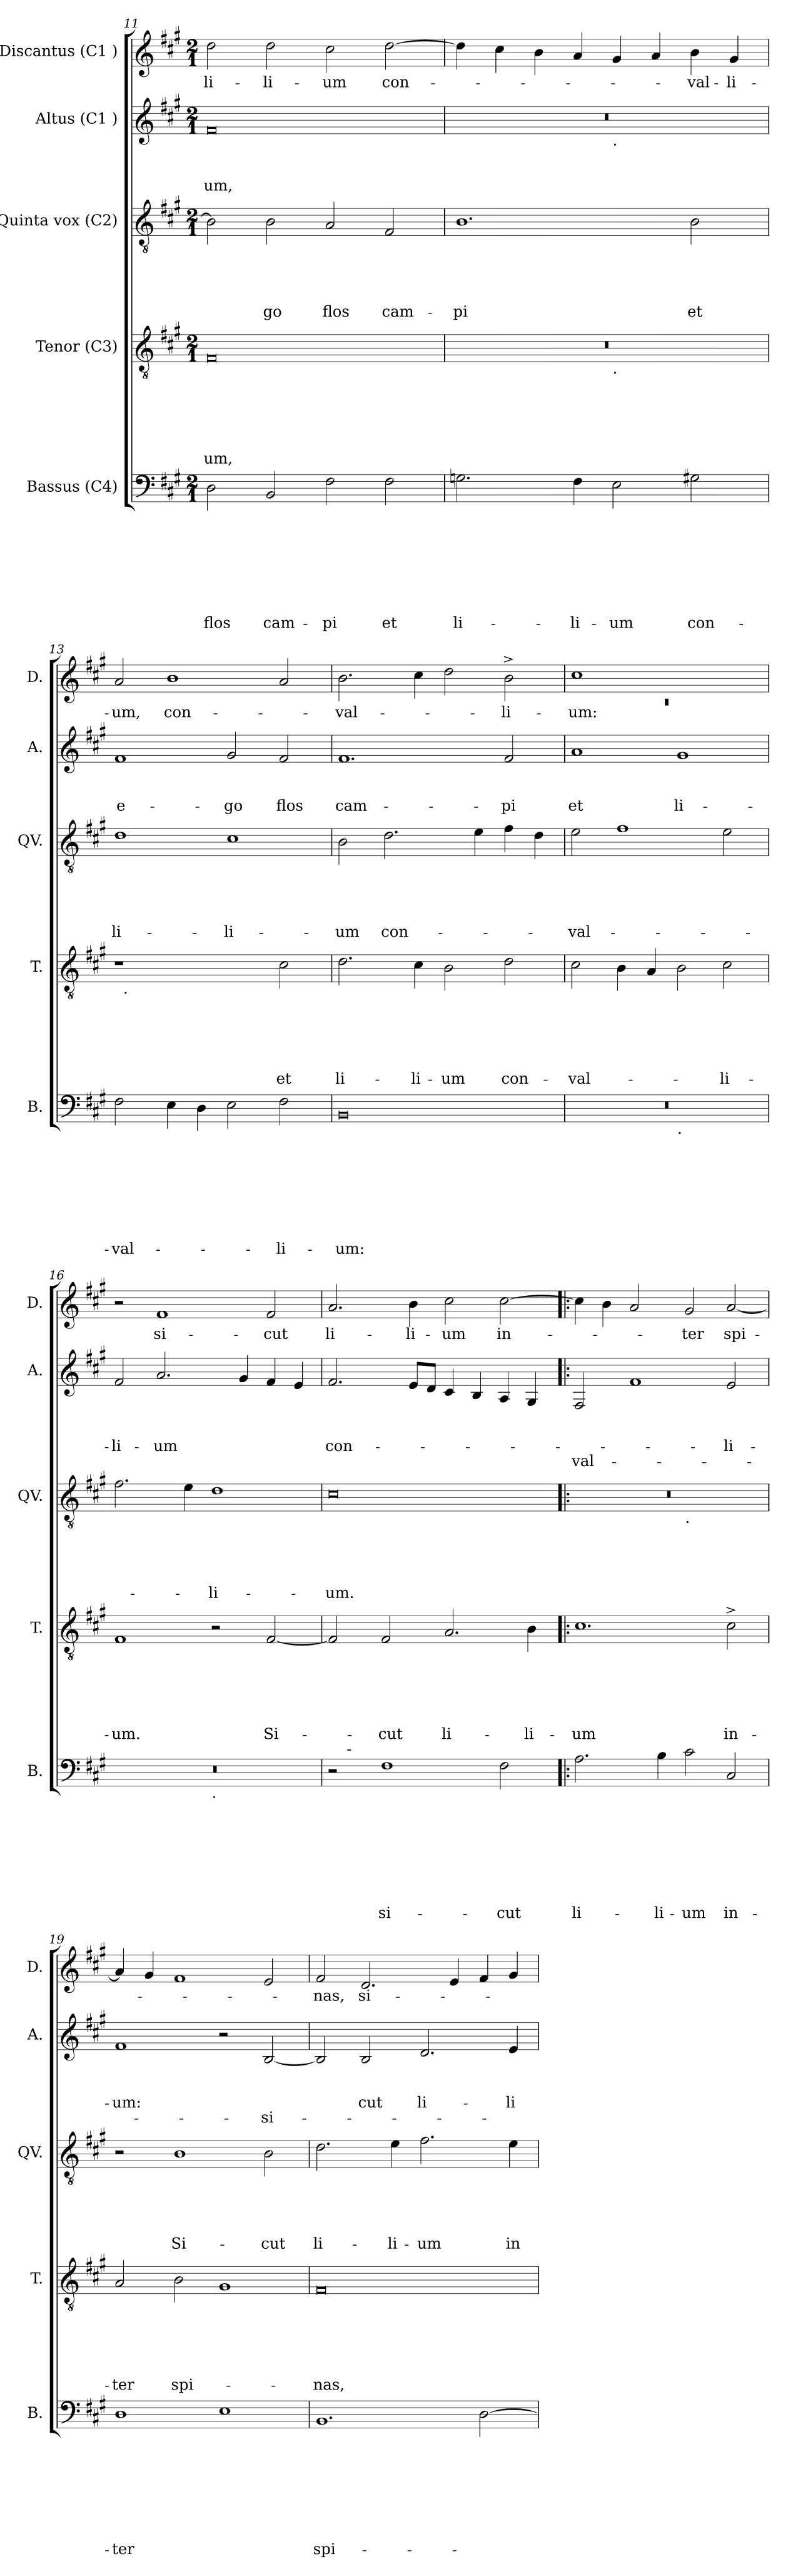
**kern	**text	**text	**text	**text	**text	**text	**text	**text	**kern	**text	**text	**text	**text	**text	**text	**kern	**text	**text	**text	**text	**text	**kern	**text	**text	**text	**text	**kern	**text
*part5	*part5	*part5	*part5	*part5	*part5	*part5	*part5	*part5	*part4	*part4	*part4	*part4	*part4	*part4	*part4	*part3	*part3	*part3	*part3	*part3	*part3	*part2	*part2	*part2	*part2	*part2	*part1	*part1
*staff5	*staff5	*staff5	*staff5	*staff5	*staff5	*staff5	*staff5	*staff5	*staff4	*staff4	*staff4	*staff4	*staff4	*staff4	*staff4	*staff3	*staff3	*staff3	*staff3	*staff3	*staff3	*staff2	*staff2	*staff2	*staff2	*staff2	*staff1	*staff1
*I"Bassus (C4)	*	*	*	*	*	*	*	*	*I"Tenor (C3)	*	*	*	*	*	*	*I"Quinta vox (C2)	*	*	*	*	*	*I"Altus (C1 )	*	*	*	*	*I"Discantus (C1 )	*
*I'B.	*	*	*	*	*	*	*	*	*I'T.	*	*	*	*	*	*	*I'QV.	*	*	*	*	*	*I'A.	*	*	*	*	*I'D.	*
*clefF4	*	*	*	*	*	*	*	*	*clefGv2	*	*	*	*	*	*	*clefGv2	*	*	*	*	*	*clefG2	*	*	*	*	*clefG2	*
*k[f#c#g#]	*	*	*	*	*	*	*	*	*k[f#c#g#]	*	*	*	*	*	*	*k[f#c#g#]	*	*	*	*	*	*k[f#c#g#]	*	*	*	*	*k[f#c#g#]	*
*A:	*	*	*	*	*	*	*	*	*A:	*	*	*	*	*	*	*A:	*	*	*	*	*	*A:	*	*	*	*	*A:	*
*M2/1	*	*	*	*	*	*	*	*	*M2/1	*	*	*	*	*	*	*M2/1	*	*	*	*	*	*M2/1	*	*	*	*	*M2/1	*
=11	=11	=11	=11	=11	=11	=11	=11	=11	=11	=11	=11	=11	=11	=11	=11	=11	=11	=11	=11	=11	=11	=11	=11	=11	=11	=11	=11	=11
!	!	!	!	!	!	!	!	!LO:LY:b	!	!	!	!	!	!	!LO:LY:b	!	!	!	!	!	!	!	!	!	!LO:LY:b	!	!	!LO:LY:b
2D\	.	.	.	.	.	.	.	flos	0F#	.	.	.	.	.	-um,	2B\]	.	.	.	.	.	0f#	.	.	um,	.	2dd\	li-
!	!	!	!	!	!	!	!	!LO:LY:b	!	!	!	!	!	!	!	!	!	!	!	!	!LO:LY:b	!	!	!	!	!	!	!LO:LY:b
2BB/	.	.	.	.	.	.	.	cam-	.	.	.	.	.	.	.	2B\	.	.	.	.	-go	.	.	.	.	.	2dd\	-li-
!	!	!	!	!	!	!	!	!LO:LY:b	!	!	!	!	!	!	!	!	!	!	!	!	!LO:LY:b	!	!	!	!	!	!	!LO:LY:b
2F#\	.	.	.	.	.	.	.	-pi	.	.	.	.	.	.	.	2A/	.	.	.	.	flos	.	.	.	.	.	2cc#\	-um
!	!	!	!	!	!	!	!	!LO:LY:b	!	!	!	!	!	!	!	!	!	!	!	!	!LO:LY:b	!	!	!	!	!	!	!LO:LY:b
2F#\	.	.	.	.	.	.	.	et	.	.	.	.	.	.	.	2F#/	.	.	.	.	cam-	.	.	.	.	.	[>2dd\	con-
=12	=12	=12	=12	=12	=12	=12	=12	=12	=12	=12	=12	=12	=12	=12	=12	=12	=12	=12	=12	=12	=12	=12	=12	=12	=12	=12	=12	=12
!	!	!	!	!	!	!	!	!LO:LY:b	!	!	!	!	!	!	!	!	!	!	!	!	!LO:LY:b	!	!	!	!	!	!	!
*	*	*	*	*	*	*	*	*	*^	*	*	*	*	*	*	*	*	*	*	*	*	*^	*	*	*	*	*	*
2.G\	.	.	.	.	.	.	.	li-	0r	1ryy	.	.	.	.	.	.	1.B	.	.	.	.	-pi	0r	1ryy	.	.	.	.	4dd\]	.
.	.	.	.	.	.	.	.	.	.	.	.	.	.	.	.	.	.	.	.	.	.	.	.	.	.	.	.	.	4cc#\	.
.	.	.	.	.	.	.	.	.	.	.	.	.	.	.	.	.	.	.	.	.	.	.	.	.	.	.	.	.	4b\	.
!	!	!	!	!	!	!	!	!LO:LY:b	!	!	!	!	!	!	!	!	!	!	!	!	!	!	!	!	!	!	!	!	!	!
4F#\	.	.	.	.	.	.	.	-li-	.	.	.	.	.	.	.	.	.	.	.	.	.	.	.	.	.	.	.	.	4a/	.
!	!	!	!	!	!	!	!	!	!	!	!	!	!	!	!	!	!	!	!	!	!	!	!	!LO:TX:b:t=.	!	!	!	!	!	!
!	!	!	!	!	!	!	!	!	!	!LO:TX:b:t=.	!	!	!	!	!	!	!	!	!	!	!	!	!	!	!	!	!	!	!	!
!	!	!	!	!	!	!	!	!LO:LY:b	!	!	!	!	!	!	!	!	!	!	!	!	!	!	!	!	!	!	!	!	!	!
2E\	.	.	.	.	.	.	.	-um	.	1ryy	.	.	.	.	.	.	.	.	.	.	.	.	.	1ryy	.	.	.	.	4g#/	.
.	.	.	.	.	.	.	.	.	.	.	.	.	.	.	.	.	.	.	.	.	.	.	.	.	.	.	.	.	4a/	.
!	!	!	!	!	!	!	!	!LO:LY:b	!	!	!	!	!	!	!	!	!	!	!	!	!	!LO:LY:b	!	!	!	!	!	!	!	!LO:LY:b
2G#\	.	.	.	.	.	.	.	con-	.	.	.	.	.	.	.	.	2B\	.	.	.	.	et	.	.	.	.	.	.	4b\	-val-
!	!	!	!	!	!	!	!	!	!	!	!	!	!	!	!	!	!	!	!	!	!	!	!	!	!	!	!	!	!	!LO:LY:b
.	.	.	.	.	.	.	.	.	.	.	.	.	.	.	.	.	.	.	.	.	.	.	.	.	.	.	.	.	4g#/	-li-
!!LO:PB:g=z
=13	=13	=13	=13	=13	=13	=13	=13	=13	=13	=13	=13	=13	=13	=13	=13	=13	=13	=13	=13	=13	=13	=13	=13	=13	=13	=13	=13	=13	=13	=13
!	!	!	!	!	!	!	!	!LO:LY:b	!	!	!	!	!	!	!	!	!	!	!	!	!	!LO:LY:b:rj	!	!	!	!	!LO:LY:b:rj	!	!	!LO:LY:b
*	*	*	*	*	*	*	*	*	*	*	*	*	*	*	*	*	*	*	*	*	*	*	*v	*v	*	*	*	*	*	*
2F#\	.	.	.	.	.	.	.	-val-	1r	32ryy	.	.	.	.	.	.	1d	.	.	.	.	li-	1f#	.	.	e-	.	2a/	-um,
!	!	!	!	!	!	!	!	!	!	!LO:TX:b:t=.	!	!	!	!	!	!	!	!	!	!	!	!	!	!	!	!	!	!	!
.	.	.	.	.	.	.	.	.	.	1ryy	.	.	.	.	.	.	.	.	.	.	.	.	.	.	.	.	.	.	.
!	!	!	!	!	!	!	!	!	!	!	!	!	!	!	!	!	!	!	!	!	!	!	!	!	!	!	!	!	!LO:LY:b
4E\	.	.	.	.	.	.	.	.	.	.	.	.	.	.	.	.	.	.	.	.	.	.	.	.	.	.	.	1b	con-
4D\	.	.	.	.	.	.	.	.	.	.	.	.	.	.	.	.	.	.	.	.	.	.	.	.	.	.	.	.	.
!	!	!	!	!	!	!	!	!	!	!	!	!	!	!	!	!	!	!	!	!	!	!LO:LY:b:rj	!	!	!	!LO:LY:b	!	!	!
2E\	.	.	.	.	.	.	.	.	2ryy	.	.	.	.	.	.	.	1c#	.	.	.	.	-li-	2g#/	.	.	-go	.	.	.
.	.	.	.	.	.	.	.	.	.	2ryy	.	.	.	.	.	.	.	.	.	.	.	.	.	.	.	.	.	.	.
!	!	!	!	!	!	!	!	!LO:LY:b	!	!	!	!	!	!	!	!LO:LY:b	!	!	!	!	!	!	!	!	!	!LO:LY:b	!	!	!
2F#\	.	.	.	.	.	.	.	-li-	2c#\	.	.	.	.	.	.	et	.	.	.	.	.	.	2f#/	.	.	flos	.	2a/	.
.	.	.	.	.	.	.	.	.	.	4...ryy	.	.	.	.	.	.	.	.	.	.	.	.	.	.	.	.	.	.	.
=14	=14	=14	=14	=14	=14	=14	=14	=14	=14	=14	=14	=14	=14	=14	=14	=14	=14	=14	=14	=14	=14	=14	=14	=14	=14	=14	=14	=14	=14
!	!	!	!	!	!	!	!	!LO:LY:b	!	!	!	!	!	!	!	!LO:LY:b	!	!	!	!	!	!LO:LY:b	!	!	!	!LO:LY:b	!	!	!LO:LY:b
*	*	*	*	*	*	*	*	*	*v	*v	*	*	*	*	*	*	*	*	*	*	*	*	*	*	*	*	*	*	*
0BB	.	.	.	.	.	.	.	-um:	2.d\	.	.	.	.	.	li-	2B\	.	.	.	.	-um	1.f#	.	.	cam-	.	2.b\	-val-
!	!	!	!	!	!	!	!	!	!	!	!	!	!	!	!	!	!	!	!	!	!LO:LY:b	!	!	!	!	!	!	!
.	.	.	.	.	.	.	.	.	.	.	.	.	.	.	.	2.d\	.	.	.	.	con-	.	.	.	.	.	.	.
!	!	!	!	!	!	!	!	!	!	!	!	!	!	!	!LO:LY:b	!	!	!	!	!	!	!	!	!	!	!	!	!
.	.	.	.	.	.	.	.	.	4c#\	.	.	.	.	.	-li-	.	.	.	.	.	.	.	.	.	.	.	4cc#\	.
!	!	!	!	!	!	!	!	!	!	!	!	!	!	!	!LO:LY:b	!	!	!	!	!	!	!	!	!	!	!	!	!
.	.	.	.	.	.	.	.	.	2B\	.	.	.	.	.	-um	.	.	.	.	.	.	.	.	.	.	.	2dd\	.
.	.	.	.	.	.	.	.	.	.	.	.	.	.	.	.	4e\	.	.	.	.	.	.	.	.	.	.	.	.
!	!	!	!	!	!	!	!	!	!	!	!	!	!	!	!LO:LY:b	!	!	!	!	!	!	!	!	!	!LO:LY:b	!	!	!LO:LY:b
.	.	.	.	.	.	.	.	.	2d\	.	.	.	.	.	con-	4f#\	.	.	.	.	.	2f#/	.	.	-pi	.	2b^>\	-li-
.	.	.	.	.	.	.	.	.	.	.	.	.	.	.	.	4d\	.	.	.	.	.	.	.	.	.	.	.	.
=15	=15	=15	=15	=15	=15	=15	=15	=15	=15	=15	=15	=15	=15	=15	=15	=15	=15	=15	=15	=15	=15	=15	=15	=15	=15	=15	=15	=15
*	*	*	*	*	*	*	*	*	*	*	*	*	*	*	*	*	*	*	*	*	*	*	*	*	*	*	*^	*
!	!	!	!	!	!	!	!	!	!	!	!	!	!	!	!LO:LY:b	!	!	!	!	!	!LO:LY:b	!	!	!	!LO:LY:b	!	!	!LO:N:vis=1	!LO:LY:b
*^	*	*	*	*	*	*	*	*	*	*	*	*	*	*	*	*	*	*	*	*	*	*	*	*	*	*	*	*	*
0r	1ryy	.	.	.	.	.	.	.	.	2c#\	.	.	.	.	.	-val-	2e\	.	.	.	.	-val-	1a	.	.	et	.	1cc#	0rc	-um:
.	.	.	.	.	.	.	.	.	.	4B\	.	.	.	.	.	.	1f#	.	.	.	.	.	.	.	.	.	.	.	.	.
.	.	.	.	.	.	.	.	.	.	4A/	.	.	.	.	.	.	.	.	.	.	.	.	.	.	.	.	.	.	.	.
!	!LO:TX:b:t=.	!	!	!	!	!	!	!	!	!	!	!	!	!	!	!	!	!	!	!	!	!	!	!	!	!	!	!	!	!
!	!	!	!	!	!	!	!	!	!	!	!	!	!	!	!	!	!	!	!	!	!	!	!	!	!	!LO:LY:b:rj	!	!	!	!
.	1ryy	.	.	.	.	.	.	.	.	2B\	.	.	.	.	.	.	.	.	.	.	.	.	1g#	.	.	li-	.	1ryy	.	.
!	!	!	!	!	!	!	!	!	!	!	!	!	!	!	!	!LO:LY:b	!	!	!	!	!	!	!	!	!	!	!	!	!	!
.	.	.	.	.	.	.	.	.	.	2c#\	.	.	.	.	.	-li-	2e\	.	.	.	.	.	.	.	.	.	.	.	.	.
*	*	*	*	*	*	*	*	*	*	*	*	*	*	*	*	*	*	*	*	*	*	*	*	*	*	*	*	*v	*v	*
=16	=16	=16	=16	=16	=16	=16	=16	=16	=16	=16	=16	=16	=16	=16	=16	=16	=16	=16	=16	=16	=16	=16	=16	=16	=16	=16	=16	=16	=16
!	!	!	!	!	!	!	!	!	!	!	!	!	!	!	!	!LO:LY:b	!	!	!	!	!	!	!	!	!	!LO:LY:b	!	!	!
0r	1ryy	.	.	.	.	.	.	.	.	1F#	.	.	.	.	.	-um.	2.f#\	.	.	.	.	.	2f#/	.	.	-li-	.	2r	.
!	!	!	!	!	!	!	!	!	!	!	!	!	!	!	!	!	!	!	!	!	!	!	!	!	!	!LO:LY:b	!	!	!LO:LY:b
.	.	.	.	.	.	.	.	.	.	.	.	.	.	.	.	.	.	.	.	.	.	.	2.a/	.	.	-um	.	1f#	si-
.	.	.	.	.	.	.	.	.	.	.	.	.	.	.	.	.	4e\	.	.	.	.	.	.	.	.	.	.	.	.
!	!LO:TX:b:t=.	!	!	!	!	!	!	!	!	!	!	!	!	!	!	!	!	!	!	!	!	!	!	!	!	!	!	!	!
!	!	!	!	!	!	!	!	!	!	!	!	!	!	!	!	!	!	!	!	!	!	!LO:LY:b:rj	!	!	!	!	!	!	!
.	1ryy	.	.	.	.	.	.	.	.	2r	.	.	.	.	.	.	1d	.	.	.	.	-li-	.	.	.	.	.	.	.
.	.	.	.	.	.	.	.	.	.	.	.	.	.	.	.	.	.	.	.	.	.	.	4g#/	.	.	.	.	.	.
!	!	!	!	!	!	!	!	!	!	!	!	!	!	!	!	!LO:LY:b	!	!	!	!	!	!	!	!	!	!	!	!	!LO:LY:b
.	.	.	.	.	.	.	.	.	.	[<2F#/	.	.	.	.	.	Si-	.	.	.	.	.	.	4f#/	.	.	.	.	2f#/	-cut
.	.	.	.	.	.	.	.	.	.	.	.	.	.	.	.	.	.	.	.	.	.	.	4e/	.	.	.	.	.	.
!!LO:LB:g=z
=17	=17	=17	=17	=17	=17	=17	=17	=17	=17	=17	=17	=17	=17	=17	=17	=17	=17	=17	=17	=17	=17	=17	=17	=17	=17	=17	=17	=17	=17
!	!	!	!	!	!	!	!	!	!	!	!	!	!	!	!	!	!	!	!	!	!	!LO:LY:b	!	!	!	!LO:LY:b	!	!	!LO:LY:b
2r	8ryy	.	.	.	.	.	.	.	.	2F#/]	.	.	.	.	.	.	0c#	.	.	.	.	-um.	2.f#/	.	.	con-	.	2.a/	li-
!	!LO:TX:a:t=-	!	!	!	!	!	!	!	!	!	!	!	!	!	!	!	!	!	!	!	!	!	!	!	!	!	!	!	!
.	1...ryy	.	.	.	.	.	.	.	.	.	.	.	.	.	.	.	.	.	.	.	.	.	.	.	.	.	.	.	.
!	!	!	!	!	!	!	!	!	!LO:LY:b	!	!	!	!	!	!	!LO:LY:b	!	!	!	!	!	!	!	!	!	!	!	!	!
1F#	.	.	.	.	.	.	.	.	si-	2F#/	.	.	.	.	.	-cut	.	.	.	.	.	.	.	.	.	.	.	.	.
!	!	!	!	!	!	!	!	!	!	!	!	!	!	!	!	!	!	!	!	!	!	!	!	!	!	!	!	!	!LO:LY:b
.	.	.	.	.	.	.	.	.	.	.	.	.	.	.	.	.	.	.	.	.	.	.	8e/L	.	.	.	.	4b\	-li-
.	.	.	.	.	.	.	.	.	.	.	.	.	.	.	.	.	.	.	.	.	.	.	8d/J	.	.	.	.	.	.
!	!	!	!	!	!	!	!	!	!	!	!	!	!	!	!	!LO:LY:b	!	!	!	!	!	!	!	!	!	!	!	!	!LO:LY:b
.	.	.	.	.	.	.	.	.	.	2.A/	.	.	.	.	.	li-	.	.	.	.	.	.	4c#/	.	.	.	.	2cc#\	-um
.	.	.	.	.	.	.	.	.	.	.	.	.	.	.	.	.	.	.	.	.	.	.	4B/	.	.	.	.	.	.
!	!	!	!	!	!	!	!	!	!LO:LY:b	!	!	!	!	!	!	!	!	!	!	!	!	!	!	!	!	!	!	!	!LO:LY:b
2F#\	.	.	.	.	.	.	.	.	-cut	.	.	.	.	.	.	.	.	.	.	.	.	.	4A/	.	.	.	.	[>2cc#\	in-
!	!	!	!	!	!	!	!	!	!	!	!	!	!	!	!	!LO:LY:b	!	!	!	!	!	!	!	!	!	!	!	!	!
.	.	.	.	.	.	.	.	.	.	4B\	.	.	.	.	.	-li-	.	.	.	.	.	.	4G#/	.	.	.	.	.	.
=18!|:	=18!|:	=18!|:	=18!|:	=18!|:	=18!|:	=18!|:	=18!|:	=18!|:	=18!|:	=18!|:	=18!|:	=18!|:	=18!|:	=18!|:	=18!|:	=18!|:	=18!|:	=18!|:	=18!|:	=18!|:	=18!|:	=18!|:	=18!|:	=18!|:	=18!|:	=18!|:	=18!|:	=18!|:	=18!|:
!	!	!	!	!	!	!	!	!	!LO:LY:b	!	!	!	!	!	!	!LO:LY:b	!	!	!	!	!	!	!	!	!	!	!LO:LY:b	!	!
*v	*v	*	*	*	*	*	*	*	*	*	*	*	*	*	*	*	*^	*	*	*	*	*	*	*	*	*	*	*	*
2.A\	.	.	.	.	.	.	.	li-	1.c#	.	.	.	.	.	-um	0r	1ryy	.	.	.	.	.	2F#/	.	.	.	val-	4cc#\]	.
.	.	.	.	.	.	.	.	.	.	.	.	.	.	.	.	.	.	.	.	.	.	.	.	.	.	.	.	4b\	.
.	.	.	.	.	.	.	.	.	.	.	.	.	.	.	.	.	.	.	.	.	.	.	1f#	.	.	.	.	2a/	.
!	!	!	!	!	!	!	!	!LO:LY:b	!	!	!	!	!	!	!	!	!	!	!	!	!	!	!	!	!	!	!	!	!
4B\	.	.	.	.	.	.	.	-li-	.	.	.	.	.	.	.	.	.	.	.	.	.	.	.	.	.	.	.	.	.
!	!	!	!	!	!	!	!	!	!	!	!	!	!	!	!	!	!LO:TX:b:t=.	!	!	!	!	!	!	!	!	!	!	!	!
!	!	!	!	!	!	!	!	!LO:LY:b:rj	!	!	!	!	!	!	!	!	!	!	!	!	!	!	!	!	!	!	!	!	!LO:LY:b
2c#\	.	.	.	.	.	.	.	-um	.	.	.	.	.	.	.	.	1ryy	.	.	.	.	.	.	.	.	.	.	2g#/	-ter
!	!	!	!	!	!	!	!	!LO:LY:b	!	!	!	!	!	!	!LO:LY:b	!	!	!	!	!	!	!	!	!	!	!LO:LY:b	!	!	!LO:LY:b
2C#/	.	.	.	.	.	.	.	in-	2c#^>\	.	.	.	.	.	in-	.	.	.	.	.	.	.	2e/	.	.	-li-	.	[<2a/	spi-
=19	=19	=19	=19	=19	=19	=19	=19	=19	=19	=19	=19	=19	=19	=19	=19	=19	=19	=19	=19	=19	=19	=19	=19	=19	=19	=19	=19	=19	=19
!	!	!	!	!	!	!	!	!LO:LY:b	!	!	!	!	!	!	!LO:LY:b	!	!	!	!	!	!	!	!	!	!	!LO:LY:b	!	!	!
*	*	*	*	*	*	*	*	*	*	*	*	*	*	*	*	*v	*v	*	*	*	*	*	*	*	*	*	*	*	*
1D	.	.	.	.	.	.	.	-ter	2A/	.	.	.	.	.	-ter	2r	.	.	.	.	.	1f#	.	.	-um:	.	4a/]	.
.	.	.	.	.	.	.	.	.	.	.	.	.	.	.	.	.	.	.	.	.	.	.	.	.	.	.	4g#/	.
!	!	!	!	!	!	!	!	!	!	!	!	!	!	!	!LO:LY:b	!	!	!	!	!	!LO:LY:b	!	!	!	!	!	!	!
.	.	.	.	.	.	.	.	.	2B\	.	.	.	.	.	spi-	1B	.	.	.	.	Si-	.	.	.	.	.	1f#	.
1E	.	.	.	.	.	.	.	.	1G#	.	.	.	.	.	.	.	.	.	.	.	.	2r	.	.	.	.	.	.
!	!	!	!	!	!	!	!	!	!	!	!	!	!	!	!	!	!	!	!	!	!LO:LY:b	!	!	!	!	!LO:LY:b	!	!
.	.	.	.	.	.	.	.	.	.	.	.	.	.	.	.	2B\	.	.	.	.	-cut	[<2B/	.	.	.	-si-	2e/	.
=20	=20	=20	=20	=20	=20	=20	=20	=20	=20	=20	=20	=20	=20	=20	=20	=20	=20	=20	=20	=20	=20	=20	=20	=20	=20	=20	=20	=20
!	!	!	!	!	!	!	!	!LO:LY:b	!	!	!	!	!	!	!LO:LY:b	!	!	!	!	!	!LO:LY:b	!	!	!	!	!	!	!LO:LY:b
1.BB	.	.	.	.	.	.	.	spi-	0F#	.	.	.	.	.	-nas,	2.d\	.	.	.	.	li-	2B/]	.	.	.	.	2f#/	-nas,
!	!	!	!	!	!	!	!	!	!	!	!	!	!	!	!	!	!	!	!	!	!	!	!	!	!LO:LY:b	!	!	!LO:LY:b
.	.	.	.	.	.	.	.	.	.	.	.	.	.	.	.	.	.	.	.	.	.	2B/	.	.	cut	.	2.d/	si-
!	!	!	!	!	!	!	!	!	!	!	!	!	!	!	!	!	!	!	!	!	!LO:LY:b	!	!	!	!	!	!	!
.	.	.	.	.	.	.	.	.	.	.	.	.	.	.	.	4e\	.	.	.	.	-li-	.	.	.	.	.	.	.
!	!	!	!	!	!	!	!	!	!	!	!	!	!	!	!	!	!	!	!	!	!LO:LY:b	!	!	!	!LO:LY:b	!	!	!
.	.	.	.	.	.	.	.	.	.	.	.	.	.	.	.	2.f#\	.	.	.	.	-um	2.d/	.	.	li-	.	.	.
.	.	.	.	.	.	.	.	.	.	.	.	.	.	.	.	.	.	.	.	.	.	.	.	.	.	.	4e/	.
[<2D\	.	.	.	.	.	.	.	.	.	.	.	.	.	.	.	.	.	.	.	.	.	.	.	.	.	.	4f#/	.
!	!	!	!	!	!	!	!	!	!	!	!	!	!	!	!	!	!	!	!	!	!LO:LY:b	!	!	!	!LO:LY:b	!	!	!
.	.	.	.	.	.	.	.	.	.	.	.	.	.	.	.	4e\	.	.	.	.	in-	4e/	.	.	-li-	.	4g#/	.
=	=	=	=	=	=	=	=	=	=	=	=	=	=	=	=	=	=	=	=	=	=	=	=	=	=	=	=	=
*-	*-	*-	*-	*-	*-	*-	*-	*-	*-	*-	*-	*-	*-	*-	*-	*-	*-	*-	*-	*-	*-	*-	*-	*-	*-	*-	*-	*-
